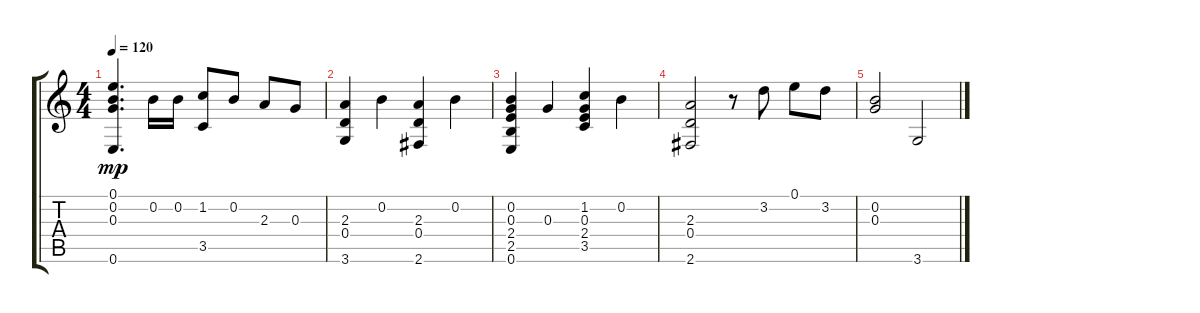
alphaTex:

\track "" {instrument acousticguitarsteel}
\staff {score tabs}
\tuning (E4 B3 G3 D3 A2 E2) {hide}
\ts (4 4)
\tempo 120
\clef g2
\ks c
(0.1 0.2 0.3 0.6).4{d dy mp} 0.2.16 0.2.16 (1.2 3.5).8 0.2.8 2.3.8 0.3.8 |
(2.3 0.4 3.6).4 0.2.4 (2.3 0.4 2.6).4 0.2.4 |
(0.2 0.3 2.4 2.5 0.6).4 0.3.4 (1.2 0.3 2.4 3.5).4 0.2.4 |
(2.3 0.4 2.6).2 r.8 3.2.8 0.1.8 3.2.8 |
(0.2 0.3).2 3.6.2
